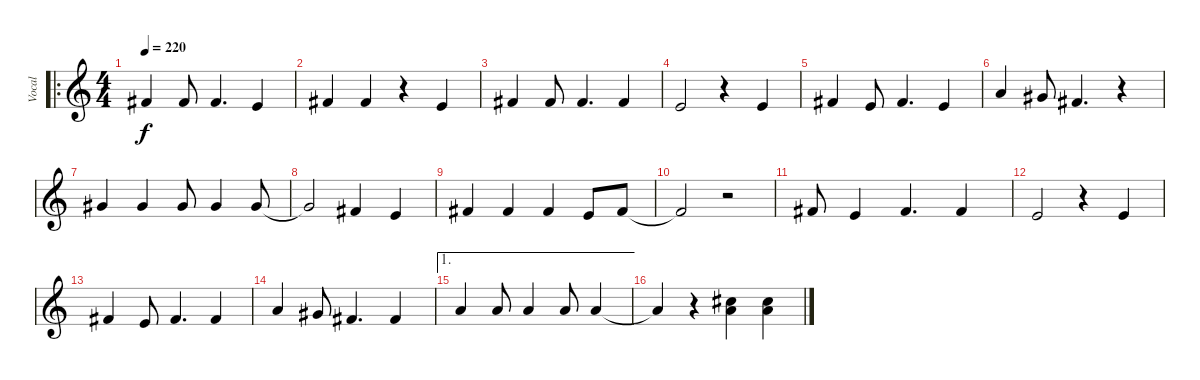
\track ("Vocal" "Vocal") {instrument lead2sawtooth}
\staff {score}
\tuning (E4 B3 G3 D3 A2 E2) {hide}
\ro
\ts (4 4)
\tempo 220
\clef g2
\ks c
2.1.4{dy f} 2.1.8 2.1.4{d} 0.1.4 |
2.1.4 2.1.4 r.4 0.1.4 |
2.1.4 2.1.8 2.1.4{d} 2.1.4 |
0.1.2 r.4 0.1.4 |
2.1.4 0.1.8 2.1.4{d} 0.1.4 |
5.1.4 4.1.8 2.1.4{d} r.4 |
4.1.4 4.1.4 4.1.8 4.1.4 4.1.8 |
4.1{t}.2 2.1.4 0.1.4 |
2.1.4 2.1.4 2.1.4 0.1.8 2.1.8 |
2.1{t}.2 r.2 |
2.1.8 0.1.4 2.1.4{d} 2.1.4 |
0.1.2 r.4 0.1.4 |
2.1.4 0.1.8 2.1.4{d} 2.1.4 |
5.1.4 4.1.8 2.1.4{d} 2.1.4 |
\ae 1
5.1.4 5.1.8 5.1.4 5.1.8 5.1.4 |
5.1{t}.4 r.4 (9.1 10.2).4 (9.1 10.2).4
